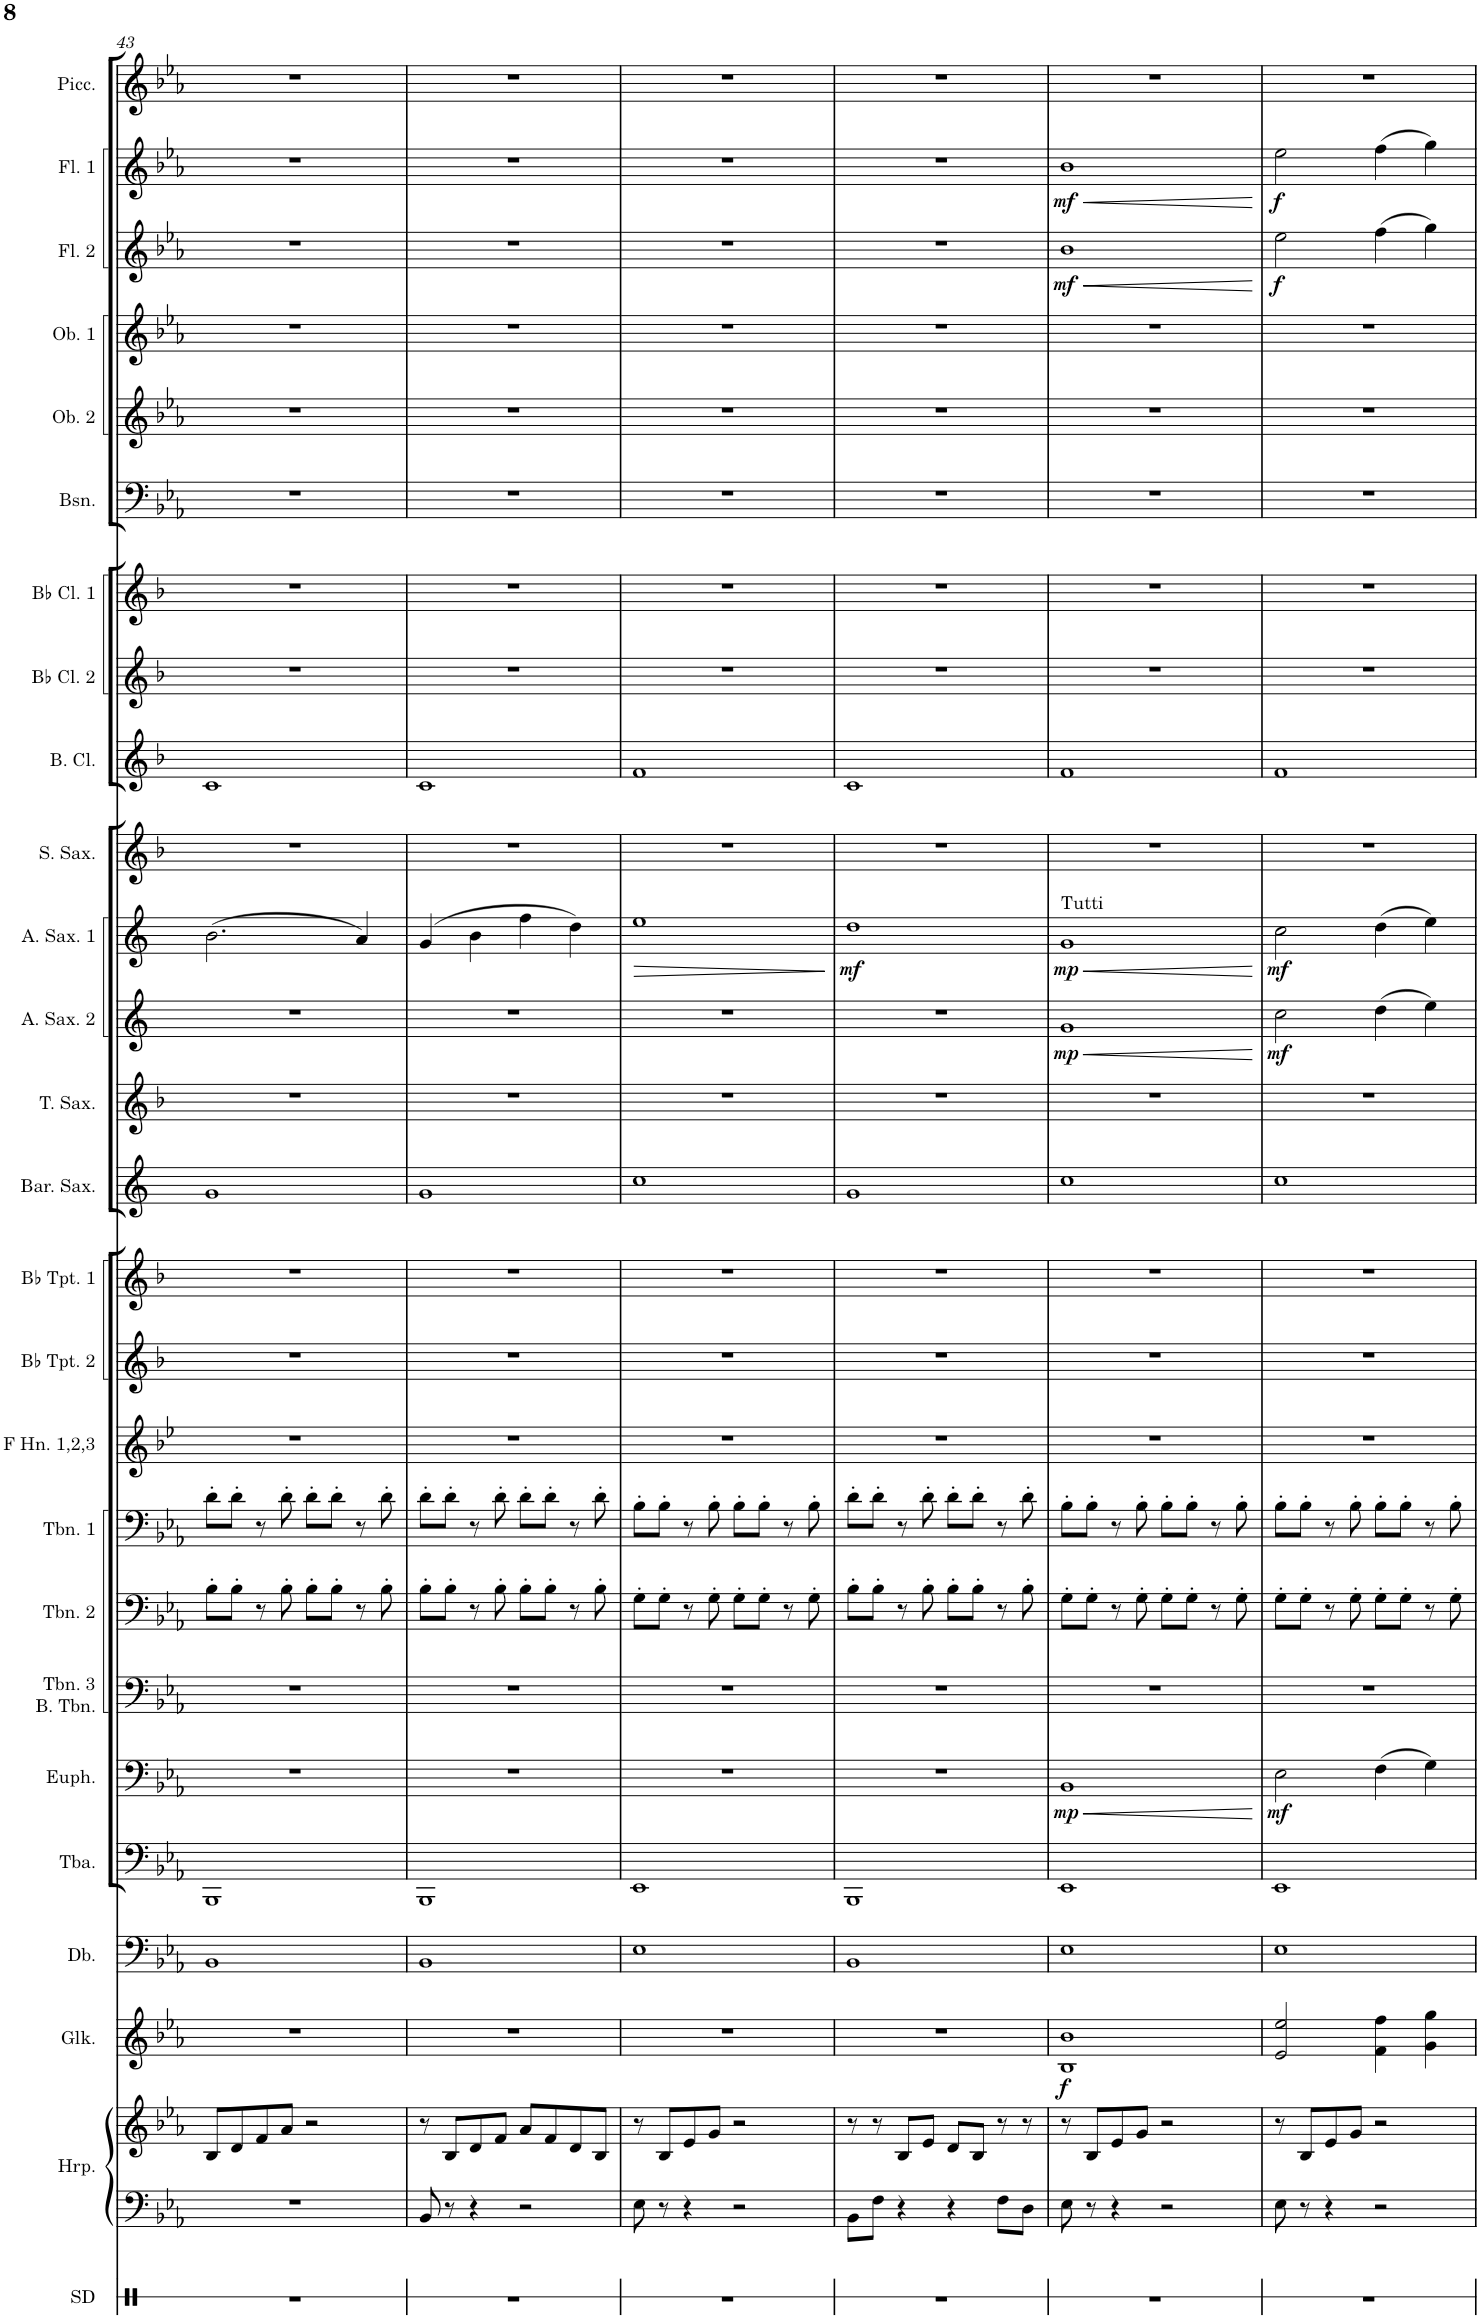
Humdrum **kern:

**kern	**kern	**kern	**kern	**dynam	**kern	**kern	**kern	**dynam	**kern	**kern	**kern	**kern	**kern	**kern	**kern	**kern	**kern	**dynam	**kern	**dynam	**kern	**kern	**kern	**kern	**kern	**kern	**kern	**kern	**dynam	**kern	**dynam	**kern
*part26	*part25	*part25	*part24	*part24	*part23	*part22	*part21	*part21	*part20	*part19	*part18	*part17	*part16	*part15	*part14	*part13	*part12	*part12	*part11	*part11	*part10	*part9	*part8	*part7	*part6	*part5	*part4	*part3	*part3	*part2	*part2	*part1
*staff27	*staff26	*staff25	*staff24	*staff24	*staff23	*staff22	*staff21	*staff21	*staff20	*staff19	*staff18	*staff17	*staff16	*staff15	*staff14	*staff13	*staff12	*staff12	*staff11	*staff11	*staff10	*staff9	*staff8	*staff7	*staff6	*staff5	*staff4	*staff3	*staff3	*staff2	*staff2	*staff1
*I"Snare Drum	*I"Harp	*	*I"Glockenspiel	*	*I"Double Bass	*I"Tuba	*I"Euphonium	*	*I"Trombone 3 &amp; Bass Trombone	*I"Trombone 2	*I"Trombone 1	*I"F Horn 1,2,3	*I"Bb Trumpet 2	*I"Bb Trumpet 1	*I"Baritone Saxophone	*I"Tenor Saxophone	*I"Alto Saxophone 2	*	*I"Alto Saxophone 1	*	*I"Soprano Saxophone	*I"Bass Clarinet	*I"Bb Clarinet 2	*I"Bb Clarinet 1	*I"Bassoon	*I"Oboe 2	*I"Oboe 1	*I"Flute 2	*	*I"Flute 1	*	*I"Piccolo
*I'SD	*I'Hrp.	*	*I'Glk.	*	*I'Db.	*I'Tba.	*I'Euph.	*	*I'Tbn. 3 B. Tbn.	*I'Tbn. 2	*I'Tbn. 1	*I'F Hn. 1,2,3	*I'Bb Tpt. 2	*I'Bb Tpt. 1	*I'Bar. Sax.	*I'T. Sax.	*I'A. Sax. 2	*	*I'A. Sax. 1	*	*I'S. Sax.	*I'B. Cl.	*I'Bb Cl. 2	*I'Bb Cl. 1	*I'Bsn.	*I'Ob. 2	*I'Ob. 1	*I'Fl. 2	*	*I'Fl. 1	*	*I'Picc.
!!LO:PB:g=z
*clefX	*clefF4	*clefG2	*clefG2	*	*clefF4	*clefF4	*clefF4	*	*clefF4	*clefF4	*clefF4	*clefG2	*clefG2	*clefG2	*clefG2	*clefG2	*clefG2	*	*clefG2	*	*clefG2	*clefG2	*clefG2	*clefG2	*clefF4	*clefG2	*clefG2	*clefG2	*	*clefG2	*	*clefG2
*	*	*	*Trd-14c-24	*	*Trd7c12	*	*	*	*	*	*	*Trd4c7	*Trd1c2	*Trd1c2	*Trd12c21	*Trd8c14	*Trd5c9	*	*Trd5c9	*	*Trd1c2	*Trd8c14	*Trd1c2	*Trd1c2	*	*	*	*	*	*	*	*Trd-7c-12
*k[]	*k[b-e-a-]	*k[b-e-a-]	*k[b-e-a-]	*	*k[b-e-a-]	*k[b-e-a-]	*k[b-e-a-]	*	*k[b-e-a-]	*k[b-e-a-]	*k[b-e-a-]	*k[b-e-]	*k[b-]	*k[b-]	*k[]	*k[b-]	*k[]	*	*k[]	*	*k[b-]	*k[b-]	*k[b-]	*k[b-]	*k[b-e-a-]	*k[b-e-a-]	*k[b-e-a-]	*k[b-e-a-]	*	*k[b-e-a-]	*	*k[b-e-a-]
*M4/4	*M4/4	*M4/4	*M4/4	*	*M4/4	*M4/4	*M4/4	*	*M4/4	*M4/4	*M4/4	*M4/4	*M4/4	*M4/4	*M4/4	*M4/4	*M4/4	*	*M4/4	*	*M4/4	*M4/4	*M4/4	*M4/4	*M4/4	*M4/4	*M4/4	*M4/4	*	*M4/4	*	*M4/4
=43	=43	=43	=43	=43	=43	=43	=43	=43	=43	=43	=43	=43	=43	=43	=43	=43	=43	=43	=43	=43	=43	=43	=43	=43	=43	=43	=43	=43	=43	=43	=43	=43
1r	1r	8B-/L	1r	.	1BB-	1BBB-	1r	.	1r	8B-'\L	8d'\L	1r	1r	1r	1g	1r	1r	.	(2.b\	.	1r	1c	1r	1r	1r	1r	1r	1r	.	1r	.	1r
.	.	8d/	.	.	.	.	.	.	.	8B-'\J	8d'\J	.	.	.	.	.	.	.	.	.	.	.	.	.	.	.	.	.	.	.	.	.
.	.	8f/	.	.	.	.	.	.	.	8r	8r	.	.	.	.	.	.	.	.	.	.	.	.	.	.	.	.	.	.	.	.	.
.	.	8a-/J	.	.	.	.	.	.	.	8B-'\	8d'\	.	.	.	.	.	.	.	.	.	.	.	.	.	.	.	.	.	.	.	.	.
.	.	2r	.	.	.	.	.	.	.	8B-'\L	8d'\L	.	.	.	.	.	.	.	.	.	.	.	.	.	.	.	.	.	.	.	.	.
.	.	.	.	.	.	.	.	.	.	8B-'\J	8d'\J	.	.	.	.	.	.	.	.	.	.	.	.	.	.	.	.	.	.	.	.	.
.	.	.	.	.	.	.	.	.	.	8r	8r	.	.	.	.	.	.	.	4a/)	.	.	.	.	.	.	.	.	.	.	.	.	.
.	.	.	.	.	.	.	.	.	.	8B-'\	8d'\	.	.	.	.	.	.	.	.	.	.	.	.	.	.	.	.	.	.	.	.	.
=44	=44	=44	=44	=44	=44	=44	=44	=44	=44	=44	=44	=44	=44	=44	=44	=44	=44	=44	=44	=44	=44	=44	=44	=44	=44	=44	=44	=44	=44	=44	=44	=44
1r	8BB-/	8r	1r	.	1BB-	1BBB-	1r	.	1r	8B-'\L	8d'\L	1r	1r	1r	1g	1r	1r	.	(4g/	.	1r	1c	1r	1r	1r	1r	1r	1r	.	1r	.	1r
.	8r	8B-/L	.	.	.	.	.	.	.	8B-'\J	8d'\J	.	.	.	.	.	.	.	.	.	.	.	.	.	.	.	.	.	.	.	.	.
.	4r	8d/	.	.	.	.	.	.	.	8r	8r	.	.	.	.	.	.	.	4b\	.	.	.	.	.	.	.	.	.	.	.	.	.
.	.	8f/J	.	.	.	.	.	.	.	8B-'\	8d'\	.	.	.	.	.	.	.	.	.	.	.	.	.	.	.	.	.	.	.	.	.
.	2r	8a-/L	.	.	.	.	.	.	.	8B-'\L	8d'\L	.	.	.	.	.	.	.	4ff\	.	.	.	.	.	.	.	.	.	.	.	.	.
.	.	8f/	.	.	.	.	.	.	.	8B-'\J	8d'\J	.	.	.	.	.	.	.	.	.	.	.	.	.	.	.	.	.	.	.	.	.
.	.	8d/	.	.	.	.	.	.	.	8r	8r	.	.	.	.	.	.	.	4dd\)	.	.	.	.	.	.	.	.	.	.	.	.	.
.	.	8B-/J	.	.	.	.	.	.	.	8B-'\	8d'\	.	.	.	.	.	.	.	.	.	.	.	.	.	.	.	.	.	.	.	.	.
=45	=45	=45	=45	=45	=45	=45	=45	=45	=45	=45	=45	=45	=45	=45	=45	=45	=45	=45	=45	=45	=45	=45	=45	=45	=45	=45	=45	=45	=45	=45	=45	=45
!	!	!	!	!	!	!	!	!	!	!	!	!	!	!	!	!	!	!	!	!LO:HP:b	!	!	!	!	!	!	!	!	!	!	!	!
1r	8E-\	8r	1r	.	1E-	1EE-	1r	.	1r	8G'\L	8B-'\L	1r	1r	1r	1cc	1r	1r	.	1ee	>	1r	1f	1r	1r	1r	1r	1r	1r	.	1r	.	1r
.	8r	8B-/L	.	.	.	.	.	.	.	8G'\J	8B-'\J	.	.	.	.	.	.	.	.	.	.	.	.	.	.	.	.	.	.	.	.	.
.	4r	8e-/	.	.	.	.	.	.	.	8r	8r	.	.	.	.	.	.	.	.	.	.	.	.	.	.	.	.	.	.	.	.	.
.	.	8g/J	.	.	.	.	.	.	.	8G'\	8B-'\	.	.	.	.	.	.	.	.	.	.	.	.	.	.	.	.	.	.	.	.	.
.	2r	2r	.	.	.	.	.	.	.	8G'\L	8B-'\L	.	.	.	.	.	.	.	.	.	.	.	.	.	.	.	.	.	.	.	.	.
.	.	.	.	.	.	.	.	.	.	8G'\J	8B-'\J	.	.	.	.	.	.	.	.	.	.	.	.	.	.	.	.	.	.	.	.	.
.	.	.	.	.	.	.	.	.	.	8r	8r	.	.	.	.	.	.	.	.	.	.	.	.	.	.	.	.	.	.	.	.	.
.	.	.	.	.	.	.	.	.	.	8G'\	8B-'\	.	.	.	.	.	.	.	.	.	.	.	.	.	.	.	.	.	.	.	.	.
.	.	.	.	.	.	.	.	.	.	.	.	.	.	.	.	.	.	.	.	]	.	.	.	.	.	.	.	.	.	.	.	.
=46	=46	=46	=46	=46	=46	=46	=46	=46	=46	=46	=46	=46	=46	=46	=46	=46	=46	=46	=46	=46	=46	=46	=46	=46	=46	=46	=46	=46	=46	=46	=46	=46
!	!	!	!	!	!	!	!	!	!	!	!	!	!	!	!	!	!	!	!	!LO:DY:b	!	!	!	!	!	!	!	!	!	!	!	!
1r	8BB-\L	8r	1r	.	1BB-	1BBB-	1r	.	1r	8B-'\L	8d'\L	1r	1r	1r	1g	1r	1r	.	1dd	mf	1r	1c	1r	1r	1r	1r	1r	1r	.	1r	.	1r
.	8F\J	8r	.	.	.	.	.	.	.	8B-'\J	8d'\J	.	.	.	.	.	.	.	.	.	.	.	.	.	.	.	.	.	.	.	.	.
.	4r	8B-/L	.	.	.	.	.	.	.	8r	8r	.	.	.	.	.	.	.	.	.	.	.	.	.	.	.	.	.	.	.	.	.
.	.	8e-/J	.	.	.	.	.	.	.	8B-'\	8d'\	.	.	.	.	.	.	.	.	.	.	.	.	.	.	.	.	.	.	.	.	.
.	4r	8d/L	.	.	.	.	.	.	.	8B-'\L	8d'\L	.	.	.	.	.	.	.	.	.	.	.	.	.	.	.	.	.	.	.	.	.
.	.	8B-/J	.	.	.	.	.	.	.	8B-'\J	8d'\J	.	.	.	.	.	.	.	.	.	.	.	.	.	.	.	.	.	.	.	.	.
.	8F\L	8r	.	.	.	.	.	.	.	8r	8r	.	.	.	.	.	.	.	.	.	.	.	.	.	.	.	.	.	.	.	.	.
.	8D\J	8r	.	.	.	.	.	.	.	8B-'\	8d'\	.	.	.	.	.	.	.	.	.	.	.	.	.	.	.	.	.	.	.	.	.
=47	=47	=47	=47	=47	=47	=47	=47	=47	=47	=47	=47	=47	=47	=47	=47	=47	=47	=47	=47	=47	=47	=47	=47	=47	=47	=47	=47	=47	=47	=47	=47	=47
!	!	!	!	!	!	!	!	!	!	!	!	!	!	!	!	!	!	!	!LO:TX:a:t=Tutti	!	!	!	!	!	!	!	!	!	!	!	!	!
!	!	!	!	!LO:DY:b	!	!	!	!LO:HP:b	!	!	!	!	!	!	!	!	!	!LO:HP:b	!	!LO:HP:b	!	!	!	!	!	!	!	!	!LO:HP:b	!	!LO:HP:b	!
!	!	!	!	!	!	!	!	!LO:DY:n=1:b	!	!	!	!	!	!	!	!	!	!LO:DY:n=1:b	!	!LO:DY:n=1:b	!	!	!	!	!	!	!	!	!LO:DY:n=1:b	!	!LO:DY:n=1:b	!
1r	8E-\	8r	1B- 1b-	f	1E-	1EE-	1BB-	< mp	1r	8G'\L	8B-'\L	1r	1r	1r	1cc	1r	1g	< mp	1g	< mp	1r	1f	1r	1r	1r	1r	1r	1b-	< mf	1b-	< mf	1r
.	8r	8B-/L	.	.	.	.	.	.	.	8G'\J	8B-'\J	.	.	.	.	.	.	.	.	.	.	.	.	.	.	.	.	.	.	.	.	.
.	4r	8e-/	.	.	.	.	.	.	.	8r	8r	.	.	.	.	.	.	.	.	.	.	.	.	.	.	.	.	.	.	.	.	.
.	.	8g/J	.	.	.	.	.	.	.	8G'\	8B-'\	.	.	.	.	.	.	.	.	.	.	.	.	.	.	.	.	.	.	.	.	.
.	2r	2r	.	.	.	.	.	.	.	8G'\L	8B-'\L	.	.	.	.	.	.	.	.	.	.	.	.	.	.	.	.	.	.	.	.	.
.	.	.	.	.	.	.	.	.	.	8G'\J	8B-'\J	.	.	.	.	.	.	.	.	.	.	.	.	.	.	.	.	.	.	.	.	.
.	.	.	.	.	.	.	.	.	.	8r	8r	.	.	.	.	.	.	.	.	.	.	.	.	.	.	.	.	.	.	.	.	.
.	.	.	.	.	.	.	.	.	.	8G'\	8B-'\	.	.	.	.	.	.	.	.	.	.	.	.	.	.	.	.	.	.	.	.	.
.	.	.	.	.	.	.	.	[	.	.	.	.	.	.	.	.	.	[	.	[	.	.	.	.	.	.	.	.	[	.	[	.
=48	=48	=48	=48	=48	=48	=48	=48	=48	=48	=48	=48	=48	=48	=48	=48	=48	=48	=48	=48	=48	=48	=48	=48	=48	=48	=48	=48	=48	=48	=48	=48	=48
!	!	!	!	!	!	!	!	!LO:DY:b	!	!	!	!	!	!	!	!	!	!LO:DY:b	!	!LO:DY:b	!	!	!	!	!	!	!	!	!LO:DY:b	!	!LO:DY:b	!
1r	8E-\	8r	2e-/ 2ee-/	.	1E-	1EE-	2E-\	mf	1r	8G'\L	8B-'\L	1r	1r	1r	1cc	1r	2cc\	mf	2cc\	mf	1r	1f	1r	1r	1r	1r	1r	2ee-\	f	2ee-\	f	1r
.	8r	8B-/L	.	.	.	.	.	.	.	8G'\J	8B-'\J	.	.	.	.	.	.	.	.	.	.	.	.	.	.	.	.	.	.	.	.	.
.	4r	8e-/	.	.	.	.	.	.	.	8r	8r	.	.	.	.	.	.	.	.	.	.	.	.	.	.	.	.	.	.	.	.	.
.	.	8g/J	.	.	.	.	.	.	.	8G'\	8B-'\	.	.	.	.	.	.	.	.	.	.	.	.	.	.	.	.	.	.	.	.	.
.	2r	2r	4f\ 4ff\	.	.	.	(4F\	.	.	8G'\L	8B-'\L	.	.	.	.	.	(4dd\	.	(4dd\	.	.	.	.	.	.	.	.	(4ff\	.	(4ff\	.	.
.	.	.	.	.	.	.	.	.	.	8G'\J	8B-'\J	.	.	.	.	.	.	.	.	.	.	.	.	.	.	.	.	.	.	.	.	.
.	.	.	4g\ 4gg\	.	.	.	4G\)	.	.	8r	8r	.	.	.	.	.	4ee\)	.	4ee\)	.	.	.	.	.	.	.	.	4gg\)	.	4gg\)	.	.
.	.	.	.	.	.	.	.	.	.	8G'\	8B-'\	.	.	.	.	.	.	.	.	.	.	.	.	.	.	.	.	.	.	.	.	.
=	=	=	=	=	=	=	=	=	=	=	=	=	=	=	=	=	=	=	=	=	=	=	=	=	=	=	=	=	=	=	=	=
*-	*-	*-	*-	*-	*-	*-	*-	*-	*-	*-	*-	*-	*-	*-	*-	*-	*-	*-	*-	*-	*-	*-	*-	*-	*-	*-	*-	*-	*-	*-	*-	*-
